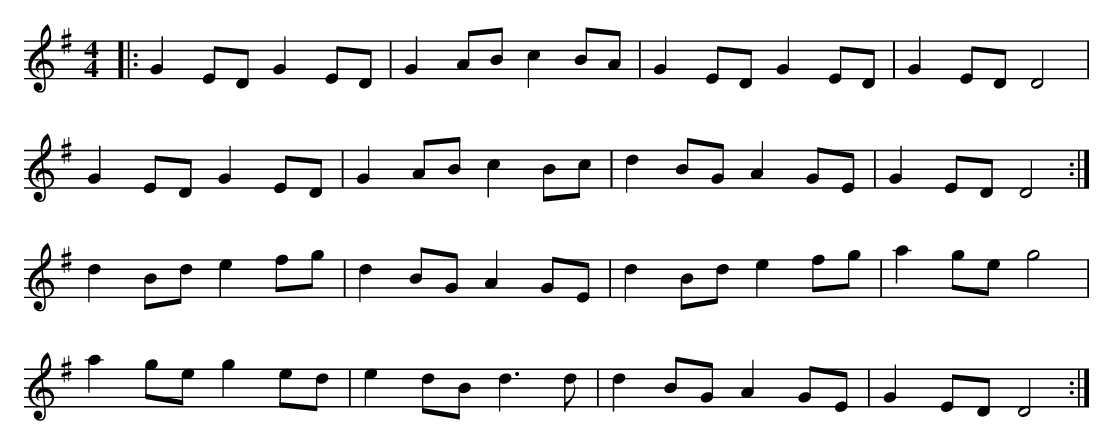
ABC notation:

X:1
M:4/4
K:G
|:G2ED G2ED|G2AB c2BA|G2ED G2ED|G2ED D4|
G2ED G2ED|G2AB c2Bc|d2BG A2GE|G2ED D4:|
d2Bd e2fg|d2BG A2GE|d2Bd e2fg|a2ge g4|
a2ge g2ed|e2dB d3d|d2BG A2GE|G2ED D4:|
